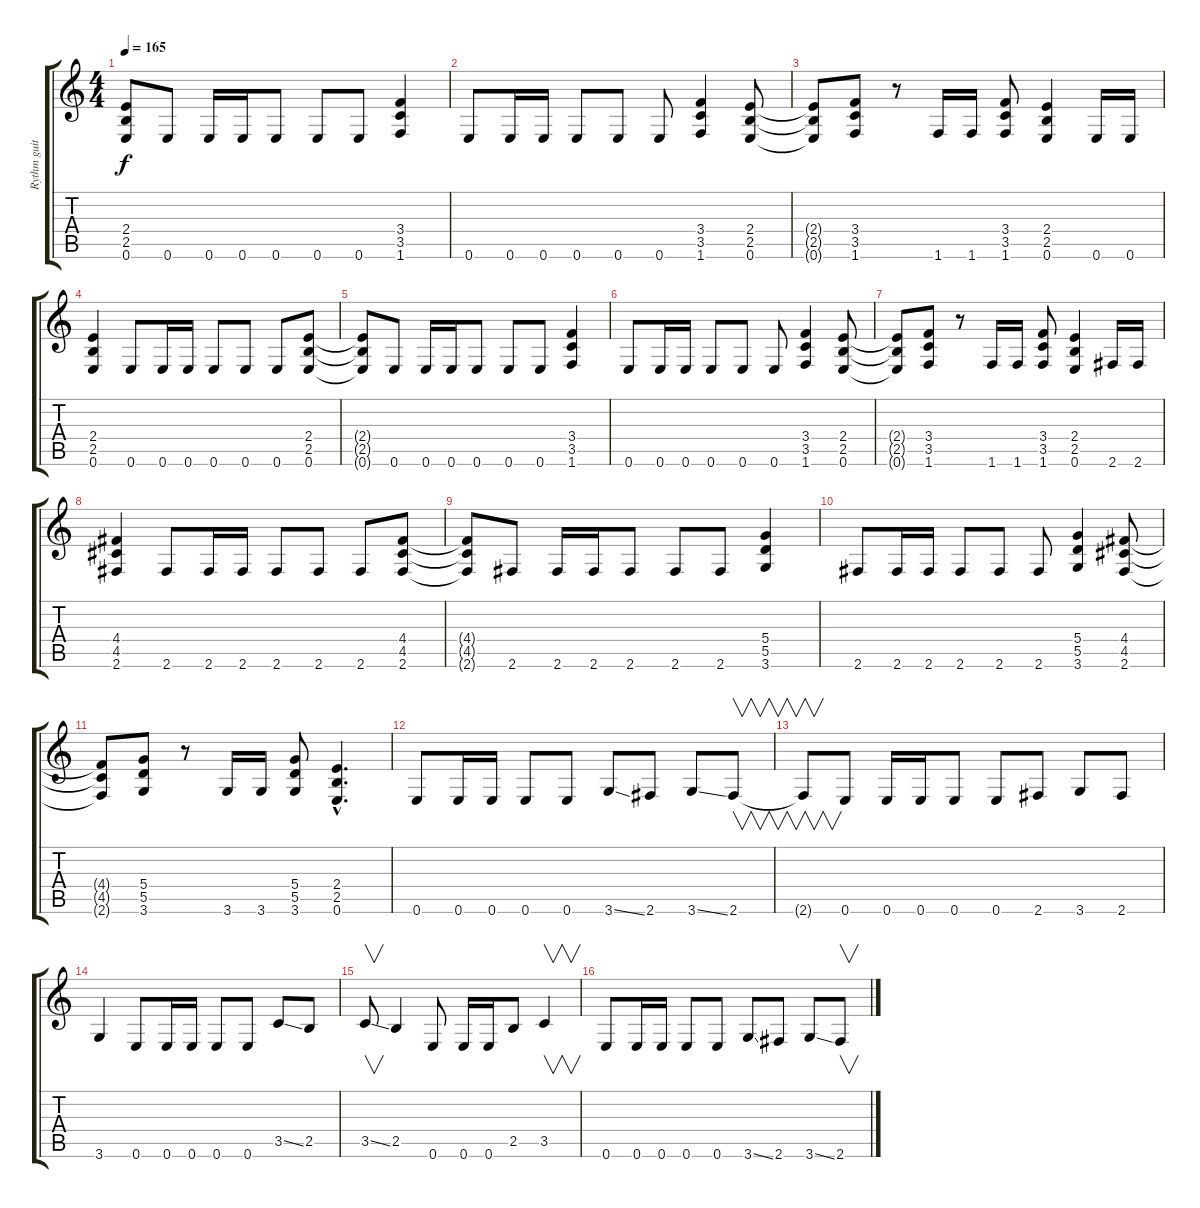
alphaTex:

\track ("Rythm guitar" "Rythm guit") {instrument distortionguitar}
\staff {score tabs}
\tuning (E4 B3 G3 D3 A2 E2) {hide}
\ts (4 4)
\tempo 165
\clef g2
\ks c
(2.4{t} 2.5{t} 0.6{t}).8{dy f} 0.6.8 0.6.16 0.6.16 0.6.8 0.6.8 0.6.8 (3.4 3.5 1.6).4 |
0.6.8 0.6.16 0.6.16 0.6.8 0.6.8 0.6.8 (3.4 3.5 1.6).4 (2.4 2.5 0.6).8 |
(2.4{t} 2.5{t} 0.6{t}).8 (3.4 3.5 1.6).8 r.8 1.6.16 1.6.16 (3.4 3.5 1.6).8 (2.4 2.5 0.6).4 0.6.16 0.6.16 |
(2.4 2.5 0.6).4 0.6.8 0.6.16 0.6.16 0.6.8 0.6.8 0.6.8 (2.4 2.5 0.6).8 |
(2.4{t} 2.5{t} 0.6{t}).8 0.6.8 0.6.16 0.6.16 0.6.8 0.6.8 0.6.8 (3.4 3.5 1.6).4 |
0.6.8 0.6.16 0.6.16 0.6.8 0.6.8 0.6.8 (3.4 3.5 1.6).4 (2.4 2.5 0.6).8 |
(2.4{t} 2.5{t} 0.6{t}).8 (3.4 3.5 1.6).8 r.8 1.6.16 1.6.16 (3.4 3.5 1.6).8 (2.4 2.5 0.6).4 2.6.16 2.6.16 |
(4.4 4.5 2.6).4 2.6.8 2.6.16 2.6.16 2.6.8 2.6.8 2.6.8 (4.4 4.5 2.6).8 |
(4.4{t} 4.5{t} 2.6{t}).8 2.6.8 2.6.16 2.6.16 2.6.8 2.6.8 2.6.8 (5.4 5.5 3.6).4 |
2.6.8 2.6.16 2.6.16 2.6.8 2.6.8 2.6.8 (5.4 5.5 3.6).4 (4.4 4.5 2.6).8 |
(4.4{t} 4.5{t} 2.6{t}).8 (5.4 5.5 3.6).8 r.8 3.6.16 3.6.16 (5.4 5.5 3.6).8 (2.4{hac} 2.5{hac} 0.6{hac}).4{d} |
0.6.8 0.6.16 0.6.16 0.6.8 0.6.8 3.6{ss}.8 2.6.8 3.6{ss}.8 2.6.8{v} |
2.6{t}.8{v} 0.6.8 0.6.16 0.6.16 0.6.8 0.6.8 2.6.8 3.6.8 2.6.8 |
3.6.4 0.6.8 0.6.16 0.6.16 0.6.8 0.6.8 3.5{ss}.8 2.5.8 |
3.5{ss}.8{v} 2.5.4 0.6.8 0.6.16 0.6.16 2.5.8 3.5.4{v} |
0.6.8 0.6.16 0.6.16 0.6.8 0.6.8 3.6{ss}.8 2.6.8 3.6{ss}.8 2.6.8{v}
